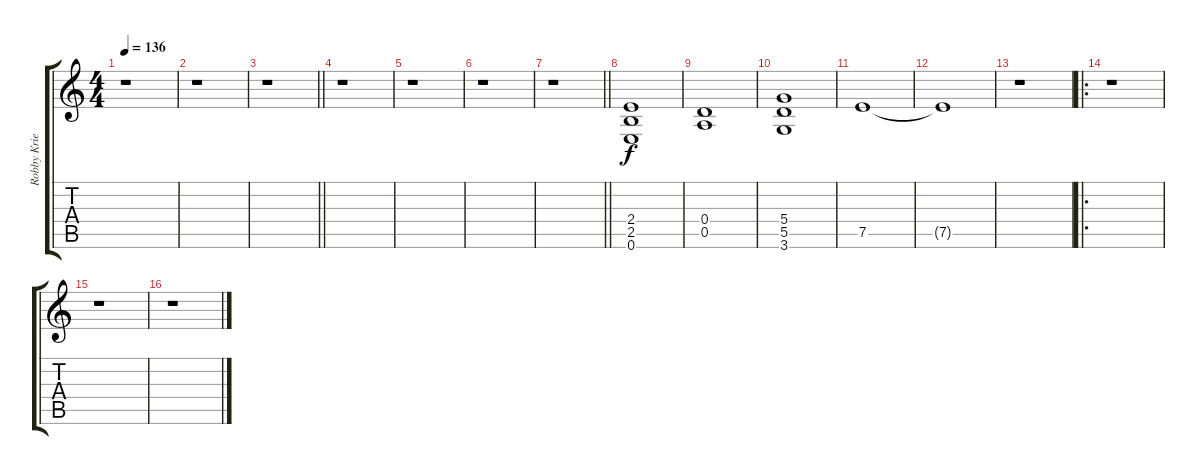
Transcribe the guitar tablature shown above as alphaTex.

\track ("Robby Krieger rhythm" "Robby Krie") {instrument distortionguitar}
\staff {score tabs}
\tuning (E4 B3 G3 D3 A2 E2) {hide}
\ts (4 4)
\tempo 136
\clef g2
\ks c
r.1{dy f} |
r.1 |
\barLineRight lightlight
r.1 |
r.1 |
r.1 |
r.1 |
\barLineRight lightlight
r.1 |
(2.4 2.5 0.6).1 |
(0.4 0.5).1 |
(5.4 5.5 3.6).1 |
7.5.1 |
7.5{t}.1 |
r.1 |
\ro
r.1 |
r.1 |
r.1
